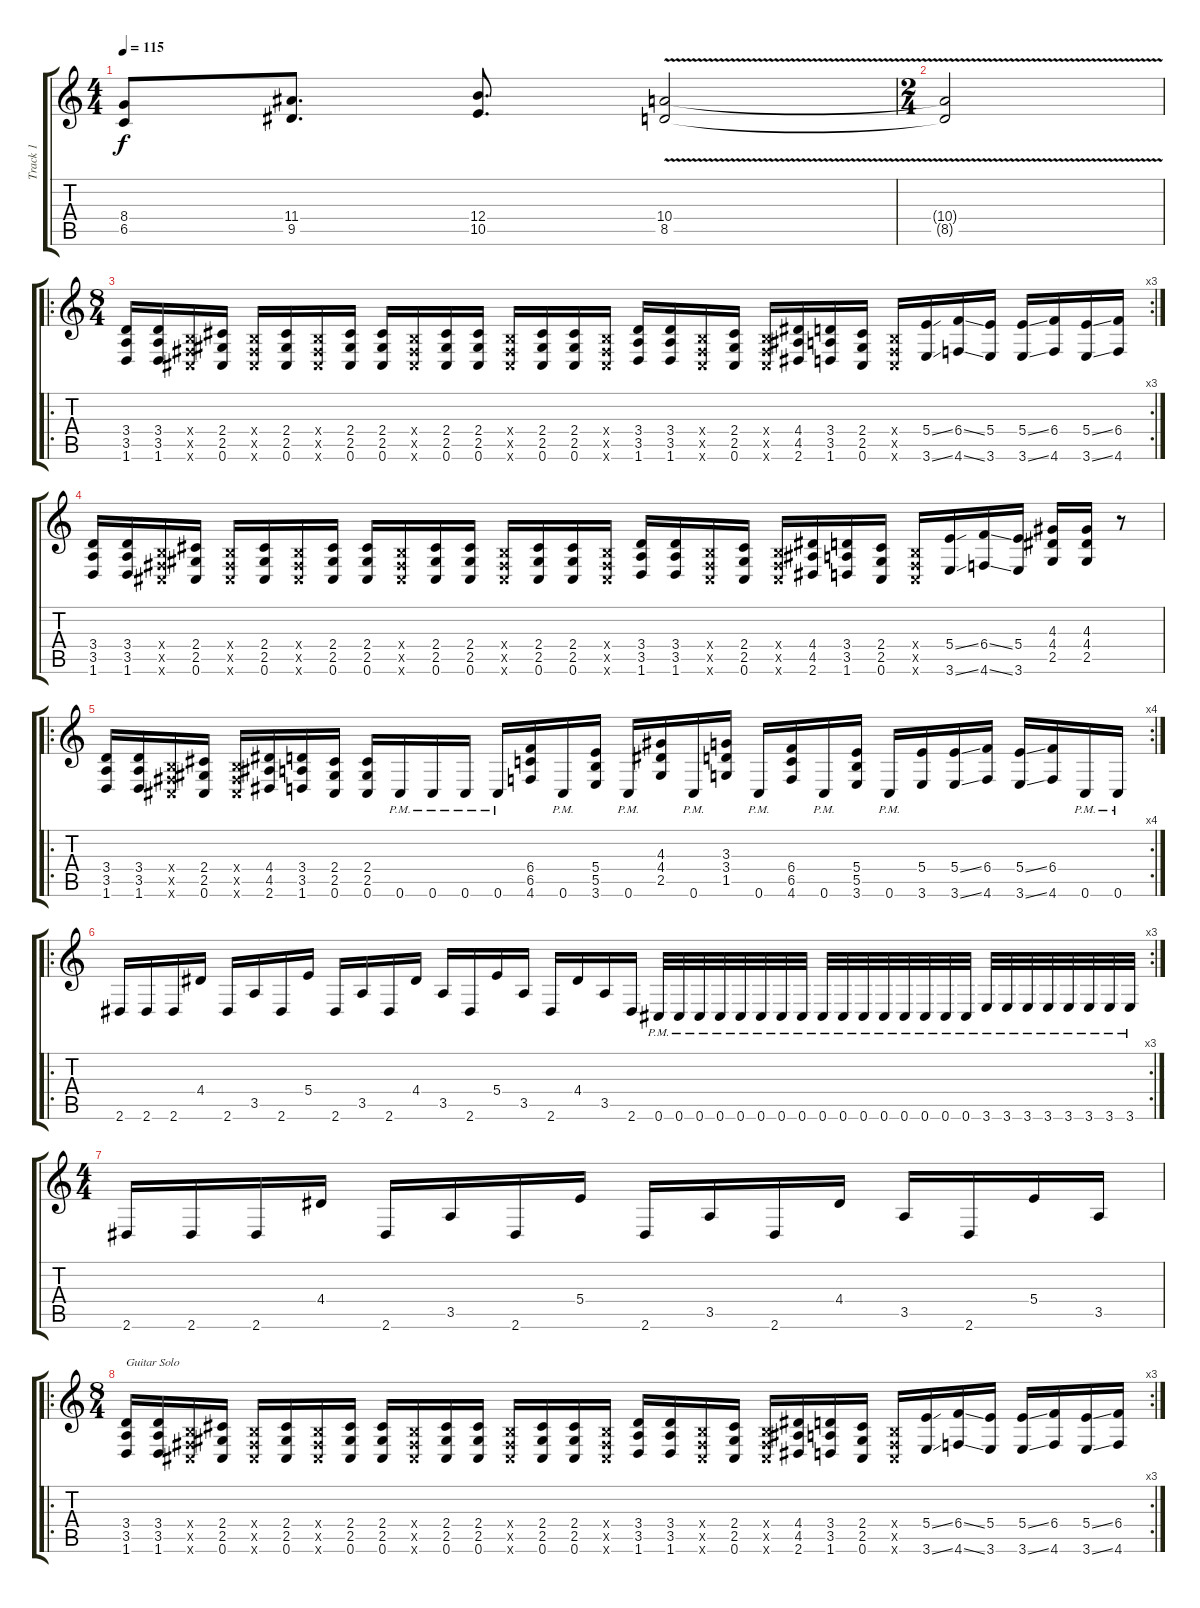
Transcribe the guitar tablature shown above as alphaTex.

\track ("Track 1" "Track 1") {instrument distortionguitar}
\staff {score tabs}
\tuning (Db4 Ab3 E3 B2 Gb2 Db2) {hide}
\ts (4 4)
\tempo 115
\clef g2
\ks c
(8.4 6.5).8{dy f} (11.4 9.5).8{d} (12.4 10.5).8{d} (10.4{v} 8.5{v}).2 |
\ts (2 4)
(10.4{t} 8.5{t}).2 |
\ro
\rc 3
\ts (8 4)
(3.4 3.5 1.6).16 (3.4 3.5 1.6).16 (0.4{x} 0.5{x} 0.6{x}).16 (2.4 2.5 0.6).16 (0.4{x} 0.5{x} 0.6{x}).16 (2.4 2.5 0.6).16 (0.4{x} 0.5{x} 0.6{x}).16 (2.4 2.5 0.6).16 (2.4 2.5 0.6).16 (0.4{x} 0.5{x} 0.6{x}).16 (2.4 2.5 0.6).16 (2.4 2.5 0.6).16 (0.4{x} 0.5{x} 0.6{x}).16 (2.4 2.5 0.6).16 (2.4 2.5 0.6).16 (0.4{x} 0.5{x} 0.6{x}).16 (3.4 3.5 1.6).16 (3.4 3.5 1.6).16 (0.4{x} 0.5{x} 0.6{x}).16 (2.4 2.5 0.6).16 (0.4{x} 0.5{x} 0.6{x}).16 (4.4 4.5 2.6).16 (3.4 3.5 1.6).16 (2.4 2.5 0.6).16 (0.4{x} 0.5{x} 0.6{x}).16 (5.4{ss} 3.6{ss}).16 (6.4{ss} 4.6{ss}).16 (5.4 3.6).16 (5.4{ss} 3.6{ss}).16 (6.4 4.6).16 (5.4{ss} 3.6{ss}).16 (6.4 4.6).16 |
(3.4 3.5 1.6).16 (3.4 3.5 1.6).16 (0.4{x} 0.5{x} 0.6{x}).16 (2.4 2.5 0.6).16 (0.4{x} 0.5{x} 0.6{x}).16 (2.4 2.5 0.6).16 (0.4{x} 0.5{x} 0.6{x}).16 (2.4 2.5 0.6).16 (2.4 2.5 0.6).16 (0.4{x} 0.5{x} 0.6{x}).16 (2.4 2.5 0.6).16 (2.4 2.5 0.6).16 (0.4{x} 0.5{x} 0.6{x}).16 (2.4 2.5 0.6).16 (2.4 2.5 0.6).16 (0.4{x} 0.5{x} 0.6{x}).16 (3.4 3.5 1.6).16 (3.4 3.5 1.6).16 (0.4{x} 0.5{x} 0.6{x}).16 (2.4 2.5 0.6).16 (0.4{x} 0.5{x} 0.6{x}).16 (4.4 4.5 2.6).16 (3.4 3.5 1.6).16 (2.4 2.5 0.6).16 (0.4{x} 0.5{x} 0.6{x}).16 (5.4{ss} 3.6{ss}).16 (6.4{ss} 4.6{ss}).16 (5.4 3.6).16 (4.3 4.4 2.5).16 (4.3 4.4 2.5).16 r.8 |
\ro
\rc 4
(3.4 3.5 1.6).16 (3.4 3.5 1.6).16 (0.4{x} 0.5{x} 0.6{x}).16 (2.4 2.5 0.6).16 (0.4{x} 0.5{x} 0.6{x}).16 (4.4 4.5 2.6).16 (3.4 3.5 1.6).16 (2.4 2.5 0.6).16 (2.4 2.5 0.6).16 0.6{pm}.16 0.6{pm}.16 0.6{pm}.16 0.6{pm}.16 (6.4 6.5 4.6).16 0.6{pm}.16 (5.4 5.5 3.6).16 0.6{pm}.16 (4.3 4.4 2.5).16 0.6{pm}.16 (3.3 3.4 1.5).16 0.6{pm}.16 (6.4 6.5 4.6).16 0.6{pm}.16 (5.4 5.5 3.6).16 0.6{pm}.16 (5.4 3.6).16 (5.4{ss} 3.6{ss}).16 (6.4 4.6).16 (5.4{ss} 3.6{ss}).16 (6.4 4.6).16 0.6{pm}.16 0.6{pm}.16 |
\ro
\rc 3
2.6.16 2.6.16 2.6.16 4.4.16 2.6.16 3.5.16 2.6.16 5.4.16 2.6.16 3.5.16 2.6.16 4.4.16 3.5.16 2.6.16 5.4.16 3.5.16 2.6.16 4.4.16 3.5.16 2.6.16 0.6{pm}.32 0.6{pm}.32 0.6{pm}.32 0.6{pm}.32 0.6{pm}.32 0.6{pm}.32 0.6{pm}.32 0.6{pm}.32 0.6{pm}.32 0.6{pm}.32 0.6{pm}.32 0.6{pm}.32 0.6{pm}.32 0.6{pm}.32 0.6{pm}.32 0.6{pm}.32 3.6{pm}.32 3.6{pm}.32 3.6{pm}.32 3.6{pm}.32 3.6{pm}.32 3.6{pm}.32 3.6{pm}.32 3.6{pm}.32 |
\ts (4 4)
2.6.16 2.6.16 2.6.16 4.4.16 2.6.16 3.5.16 2.6.16 5.4.16 2.6.16 3.5.16 2.6.16 4.4.16 3.5.16 2.6.16 5.4.16 3.5.16 |
\ro
\rc 3
\ts (8 4)
(3.4 3.5 1.6).16{txt "Guitar Solo"} (3.4 3.5 1.6).16 (0.4{x} 0.5{x} 0.6{x}).16 (2.4 2.5 0.6).16 (0.4{x} 0.5{x} 0.6{x}).16 (2.4 2.5 0.6).16 (0.4{x} 0.5{x} 0.6{x}).16 (2.4 2.5 0.6).16 (2.4 2.5 0.6).16 (0.4{x} 0.5{x} 0.6{x}).16 (2.4 2.5 0.6).16 (2.4 2.5 0.6).16 (0.4{x} 0.5{x} 0.6{x}).16 (2.4 2.5 0.6).16 (2.4 2.5 0.6).16 (0.4{x} 0.5{x} 0.6{x}).16 (3.4 3.5 1.6).16 (3.4 3.5 1.6).16 (0.4{x} 0.5{x} 0.6{x}).16 (2.4 2.5 0.6).16 (0.4{x} 0.5{x} 0.6{x}).16 (4.4 4.5 2.6).16 (3.4 3.5 1.6).16 (2.4 2.5 0.6).16 (0.4{x} 0.5{x} 0.6{x}).16 (5.4{ss} 3.6{ss}).16 (6.4{ss} 4.6{ss}).16 (5.4 3.6).16 (5.4{ss} 3.6{ss}).16 (6.4 4.6).16 (5.4{ss} 3.6{ss}).16 (6.4 4.6).16
